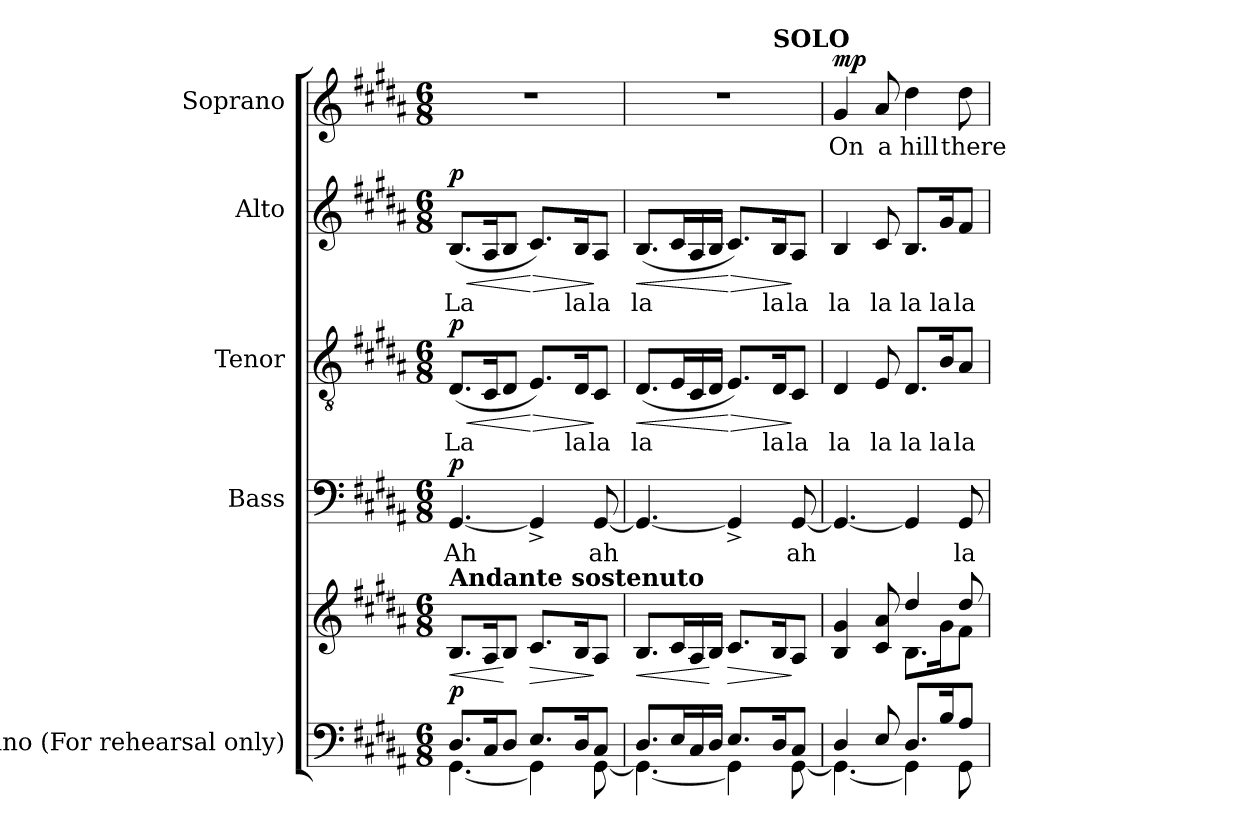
**kern	**kern	**dynam	**kern	**text	**dynam	**kern	**text	**dynam	**kern	**text	**dynam	**kern	**text	**dynam
*part5	*part5	*part5	*part4	*part4	*part4	*part3	*part3	*part3	*part2	*part2	*part2	*part1	*part1	*part1
*staff6	*staff5	*staff5/6	*staff4	*staff4	*staff4	*staff3	*staff3	*staff3	*staff2	*staff2	*staff2	*staff1	*staff1	*staff1
*I"Piano (For rehearsal only)	*	*	*I"Bass	*	*	*I"Tenor	*	*	*I"Alto	*	*	*I"Soprano	*	*
*I'Pno.	*	*	*I'B.	*	*	*I'T.	*	*	*I'A.	*	*	*I'S.	*	*
!!LO:PB:g=z
*clefF4	*clefG2	*	*clefF4	*	*	*clefGv2	*	*	*clefG2	*	*	*clefG2	*	*
*	*	*	*	*	*	*ITrd7c12	*	*	*	*	*	*	*	*
*k[f#c#g#d#a#]	*k[f#c#g#d#a#]	*	*k[f#c#g#d#a#]	*	*	*k[f#c#g#d#a#]	*	*	*k[f#c#g#d#a#]	*	*	*k[f#c#g#d#a#]	*	*
*B:	*B:	*	*B:	*	*	*B:	*	*	*B:	*	*	*B:	*	*
*M6/8	*M6/8	*	*M6/8	*	*	*M6/8	*	*	*M6/8	*	*	*M6/8	*	*
*MM80	*MM80	*	*MM80	*	*	*MM80	*	*	*MM80	*	*	*MM80	*	*
=1	=1	=1	=1	=1	=1	=1	=1	=1	=1	=1	=1	=1	=1	=1
*^	*	*	*	*	*	*	*	*	*	*	*	*	*	*
!	!	!	!LO:HP:b	!	!	!	!	!	!	!	!	!	!	!	!
!	!	!	!	!	!LO:LY:b:color=#000000	!	!	!	!	!	!	!	!	!	!
!	!	!	!	!	!	!	!	!LO:LY:b:color=#000000	!LO:HP:b	!	!	!	!	!	!
!	!	!	!	!	!	!	!	!	!	!	!	!	!LO:TX:a:B:t=Andante sostenuto	!	!
!	!	!LO:TX:a:B:t=Andante sostenuto	!	!	!	!	!	!	!	!	!	!	!	!	!
!	!	!	!	!	!	!	!	!	!	!	!LO:LY:b:color=#000000	!LO:HP:b	!LO:N:vis=1	!	!
*	*	*	*	*	*	*	*	*	*	*	*	*	*^	*	*
8.D#i/L	[<4.GG#i\	8.Bi/L	< p	[<4.GG#i/	Ah	p	(8.DD#i/L	La	< p	(8.Bi/L	La	< p	2.r	2ryy	.	.
16C#i/K	.	16A#i/K	.	.	.	.	16CC#i/K	.	.	16A#i/K	.	.	.	.	.	.
8D#i/J	.	8Bi/J	[	.	.	.	8DD#i/J	.	.	8Bi/J	.	.	.	.	.	.
!	!	!	!LO:HP:b	!	!	!	!	!	!LO:HP:n=1:b	!	!	!LO:HP:n=1:b	!	!	!	!
8.Ei/L	4GG#i\]	8.c#i/L	>	4GG#^i/]	.	.	8.EEi/L)	.	[ >	8.c#i/L)	.	[ >	.	.	.	.
.	.	.	.	.	.	.	.	.	.	.	.	.	.	16ryy	.	.
!	!	!	!	!	!	!	!	!LO:LY:b:color=#000000	!	!	!	!	!	!	!	!
*	*	*MM52	*	*	*	*	*	*	*	*	*	*	*MM52	*	*	*
!	!	!	!	!	!	!	!	!	!	!	!LO:LY:b:color=#000000	!	!	!	!	!
16D#i/K	.	16Bi/K	.	.	.	.	16DD#i/k	la	.	16Bi/k	la	.	.	8.ryy	.	.
!	!	!	!	!	!LO:LY:b:color=#000000	!	!	!	!	!	!	!	!	!	!	!
!	!	!	!	!	!	!	!	!LO:LY:b:color=#000000	!	!	!	!	!	!	!	!
!	!	!	!	!	!	!	!	!	!	!	!LO:LY:b:color=#000000	!	!	!	!	!
8C#i/J	[<8GG#i\	8A#i/J	]	[<8GG#i/	ah	.	8CC#i/J	la	]	8A#i/J	la	]	.	.	.	.
=2	=2	=2	=2	=2	=2	=2	=2	=2	=2	=2	=2	=2	=2	=2	=2	=2
!	!	!	!LO:HP:b	!	!	!	!	!	!	!	!	!	!	!	!	!
!	!	!	!	!	!	!	!	!LO:LY:b:color=#000000	!LO:HP:b	!	!	!	!	!	!	!
!	!	!	!	!	!	!	!	!	!	!	!LO:LY:b:color=#000000	!LO:HP:b	!LO:N:vis=1	!	!	!
8.D#i/L	4.GG#i\_<	8.Bi/L	<	4.GG#i/_<	.	.	(8.DD#i/L	la	<	(8.Bi/L	la	<	2.r	2ryy	.	.
16Ei/K	.	16c#i/L	.	.	.	.	16EEi/K	.	.	16c#i/K	.	.	.	.	.	.
16C#i/L	.	16A#i/	.	.	.	.	16CC#i/L	.	.	16A#i/L	.	.	.	.	.	.
16D#i/JJ	.	16Bi/JJ	[	.	.	.	16DD#i/JJ	.	.	16Bi/JJ	.	.	.	.	.	.
!	!	!	!LO:HP:b	!	!	!	!	!	!LO:HP:n=1:b	!	!	!LO:HP:n=1:b	!	!	!	!
8.Ei/L	4GG#i\]	8.c#i/L	>	4GG#^i/]	.	.	8.EEi/L)	.	[ >	8.c#i/L)	.	[ >	.	.	.	.
.	.	.	.	.	.	.	.	.	.	.	.	.	.	16ryy	.	.
!	!	!	!	!	!	!	!	!LO:LY:b:color=#000000	!	!	!	!	!	!	!	!
!	!	!	!	!	!	!	!	!	!	!	!	!	!	!LO:TX:a:B:t=SOLO	!	!
!	!	!	!	!	!	!	!	!	!	!	!LO:LY:b:color=#000000	!	!	!	!	!
16D#i/K	.	16Bi/K	.	.	.	.	16DD#i/k	la	.	16Bi/k	la	.	.	8.ryy	.	.
!	!	!	!	!	!LO:LY:b:color=#000000	!	!	!	!	!	!	!	!	!	!	!
!	!	!	!	!	!	!	!	!LO:LY:b:color=#000000	!	!	!	!	!	!	!	!
!	!	!	!	!	!	!	!	!	!	!	!LO:LY:b:color=#000000	!	!	!	!	!
8C#i/J	[<8GG#i\	8A#i/J	]	[<8GG#i/	ah	.	8CC#i/J	la	]	8A#i/J	la	]	.	.	.	.
*	*	*	*	*	*	*	*	*	*	*	*	*	*v	*v	*	*
=3	=3	=3	=3	=3	=3	=3	=3	=3	=3	=3	=3	=3	=3	=3	=3
*	*	*^	*	*	*	*	*	*	*	*	*	*	*	*	*
*	*	*	*	*	*	*	*	*	*	*	*	*	*	*^	*	*
!	!	!	!	!	!	!	!	!	!LO:LY:b:color=#000000	!	!	!	!	!	!	!	!
*	*	*	*	*	*	*	*	*	*	*	*	*	*	*v	*v	*	*
*	*	*	*	*	*	*	*	*	*	*	*	*	*	*^	*	*
!	!	!	!	!	!	!	!	!	!	!	!	!LO:LY:b:color=#000000	!	!	!	!	!
*	*	*	*	*	*	*	*	*	*	*	*	*	*	*v	*v	*	*
*	*	*	*	*	*	*	*	*	*	*	*	*	*	*^	*	*
!	!	!	!	!	!	!	!	!	!	!	!	!	!	!	!	!LO:LY:b:color=#000000	!
*	*	*	*	*	*	*	*	*	*	*	*	*	*	*v	*v	*	*
4D#i/	4.GG#i\_<	4Bi/ 4g#i	4.ryy	.	4.GG#i/_<	.	.	4DD#i/	la	.	4Bi/	la	.	4g#i/	On	mp
!	!	!	!	!	!	!	!	!	!LO:LY:b:color=#000000	!	!	!	!	!	!	!
!	!	!	!	!	!	!	!	!	!	!	!	!LO:LY:b:color=#000000	!	!	!	!
!	!	!	!	!	!	!	!	!	!	!	!	!	!	!	!LO:LY:b:color=#000000	!
8Ei/	.	8c#i/ 8a#i	.	.	.	.	.	8EEi/	la	.	8c#i/	la	.	8a#i/	a	.
!	!	!	!	!	!	!	!	!	!LO:LY:b:color=#000000	!	!	!	!	!	!	!
!	!	!	!	!	!	!	!	!	!	!	!	!LO:LY:b:color=#000000	!	!	!	!
!	!	!	!	!	!	!	!	!	!	!	!	!	!	!	!LO:LY:b:color=#000000	!
8.D#i/L	4GG#i\]	4dd#i/	8.Bi\L	.	4GG#i/]	.	.	8.DD#i/L	la	.	8.Bi/L	la	.	4dd#i\	hill	.
!	!	!	!	!	!	!	!	!	!LO:LY:b:color=#000000	!	!	!	!	!	!	!
!	!	!	!	!	!	!	!	!	!	!	!	!LO:LY:b:color=#000000	!	!	!	!
16Bi/K	.	.	16g#i\K	.	.	.	.	16BBi/k	la	.	16g#i/k	la	.	.	.	.
!	!	!	!	!	!	!LO:LY:b:color=#000000	!	!	!	!	!	!	!	!	!	!
!	!	!	!	!	!	!	!	!	!LO:LY:b:color=#000000	!	!	!	!	!	!	!
!	!	!	!	!	!	!	!	!	!	!	!	!LO:LY:b:color=#000000	!	!	!	!
!	!	!	!	!	!	!	!	!	!	!	!	!	!	!	!LO:LY:b:color=#000000	!
8A#i/J	8GG#i\	8dd#i/	8f#i\J	.	8GG#i/	la	.	8AA#i/J	la	.	8f#i/J	la	.	8dd#i\	there	.
*v	*v	*	*	*	*	*	*	*	*	*	*	*	*	*	*	*
*	*v	*v	*	*	*	*	*	*	*	*	*	*	*	*	*
=	=	=	=	=	=	=	=	=	=	=	=	=	=	=
*-	*-	*-	*-	*-	*-	*-	*-	*-	*-	*-	*-	*-	*-	*-
